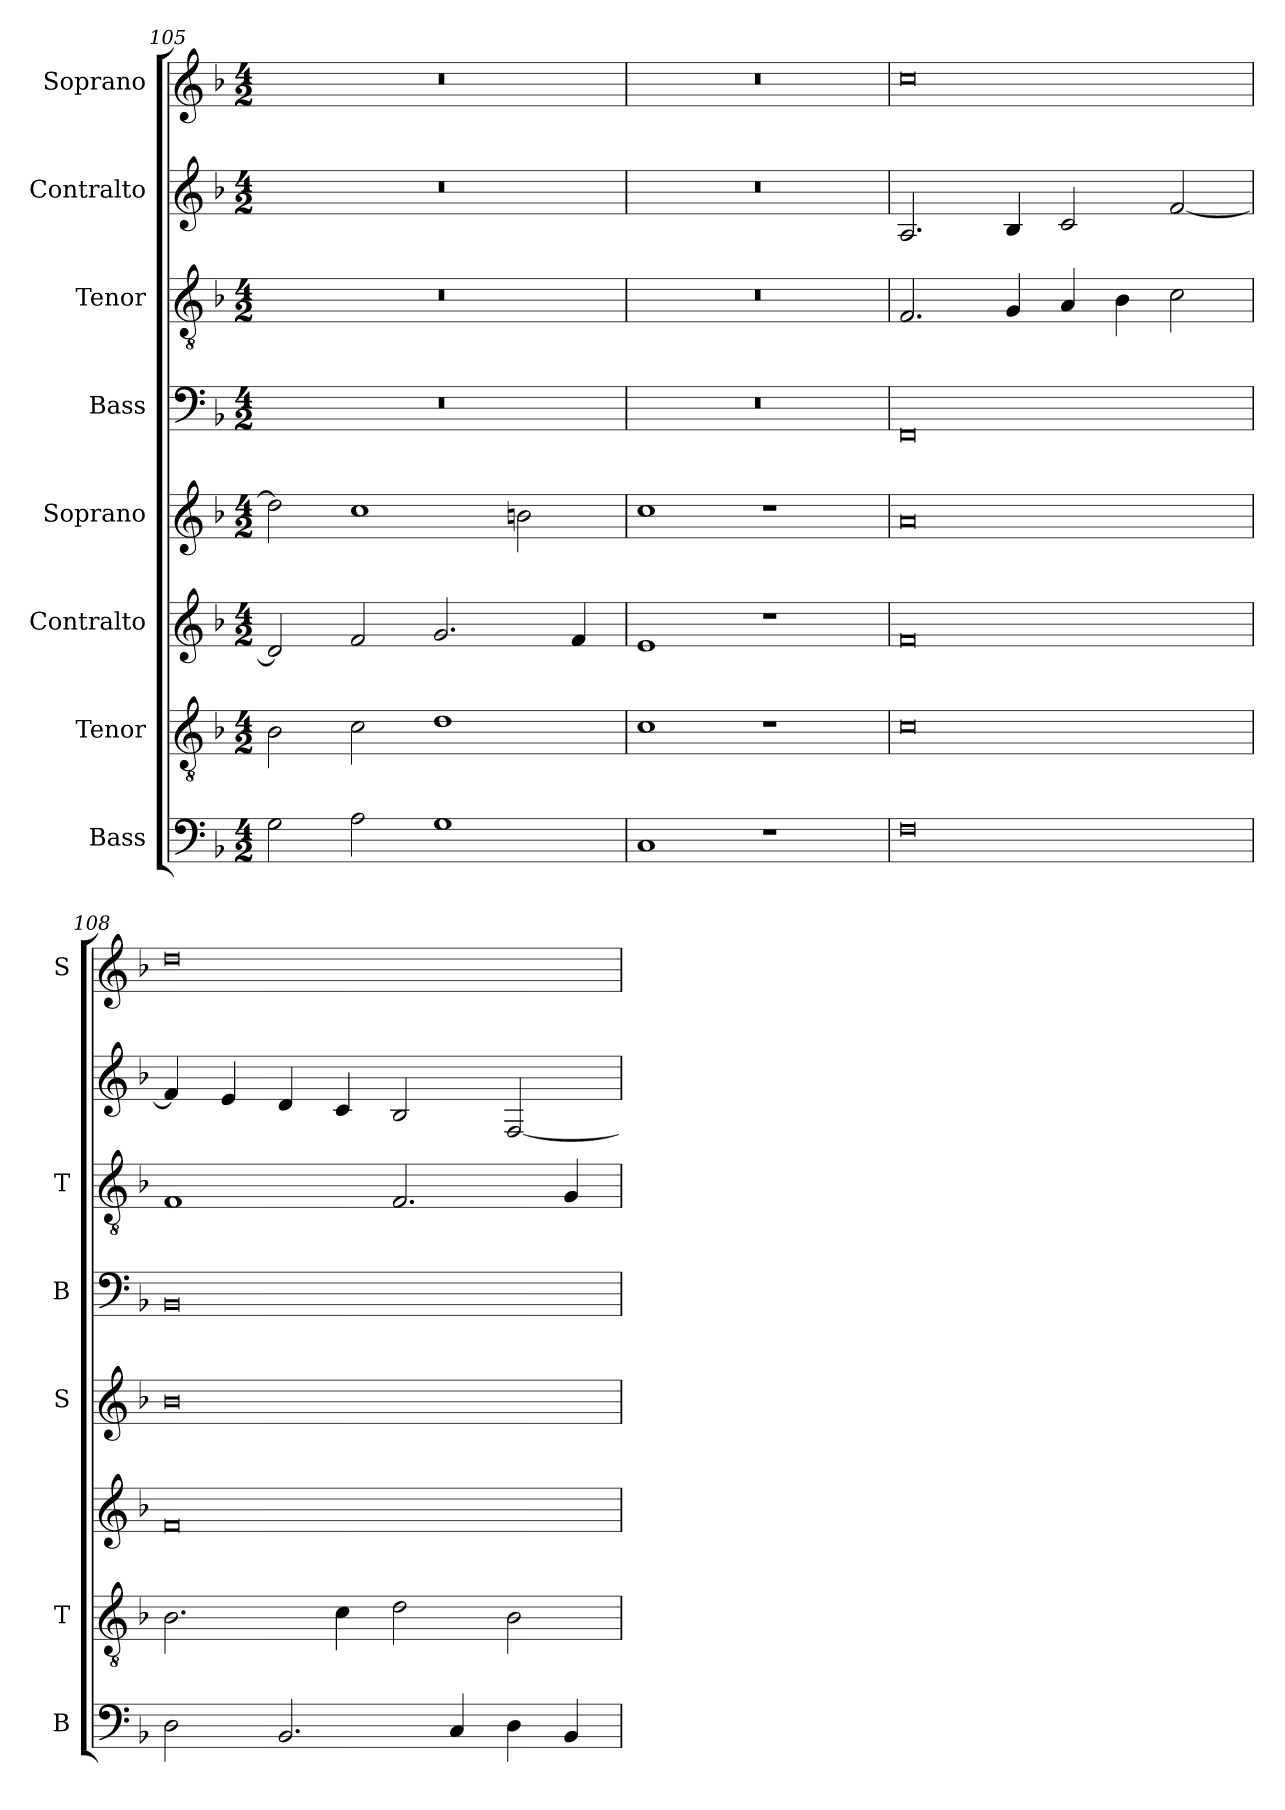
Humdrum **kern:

**kern	**kern	**kern	**kern	**kern	**kern	**kern	**kern
*part8	*part7	*part6	*part5	*part4	*part3	*part2	*part1
*staff8	*staff7	*staff6	*staff5	*staff4	*staff3	*staff2	*staff1
*I"Bass	*I"Tenor	*I"Contralto	*I"Soprano	*I"Bass	*I"Tenor	*I"Contralto	*I"Soprano
*I'B	*I'T	*	*I'S	*I'B	*I'T	*	*I'S
*clefF4	*clefGv2	*clefG2	*clefG2	*clefF4	*clefGv2	*clefG2	*clefG2
*k[b-]	*k[b-]	*k[b-]	*k[b-]	*k[b-]	*k[b-]	*k[b-]	*k[b-]
*F:ion	*F:ion	*F:ion	*F:ion	*F:ion	*F:ion	*F:ion	*F:ion
*M4/2	*M4/2	*M4/2	*M4/2	*M4/2	*M4/2	*M4/2	*M4/2
=105	=105	=105	=105	=105	=105	=105	=105
2G	2B-	2d]	2dd]	0r	0r	0r	0r
2A	2c	2f	1cc	.	.	.	.
1G	1d	2.g	.	.	.	.	.
.	.	.	2bn	.	.	.	.
.	.	4f	.	.	.	.	.
=106	=106	=106	=106	=106	=106	=106	=106
1C	1c	1e	1cc	0r	0r	0r	0r
1r	1r	1r	1r	.	.	.	.
=107	=107	=107	=107	=107	=107	=107	=107
0F	0c	0f	0a	0FF	2.F	2.A	0cc
.	.	.	.	.	4G	4B-	.
.	.	.	.	.	4A	2c	.
.	.	.	.	.	4B-	.	.
.	.	.	.	.	2c	[2f	.
=108	=108	=108	=108	=108	=108	=108	=108
2D	2.B-	0f	0b-	0BB-	1F	4f]	0dd
.	.	.	.	.	.	4e	.
2.BB-	.	.	.	.	.	4d	.
.	4c	.	.	.	.	4c	.
.	2d	.	.	.	2.F	2B-	.
4C	.	.	.	.	.	.	.
4D	2B-	.	.	.	.	[2F	.
4BB-	.	.	.	.	4G	.	.
=	=	=	=	=	=	=	=
*-	*-	*-	*-	*-	*-	*-	*-
